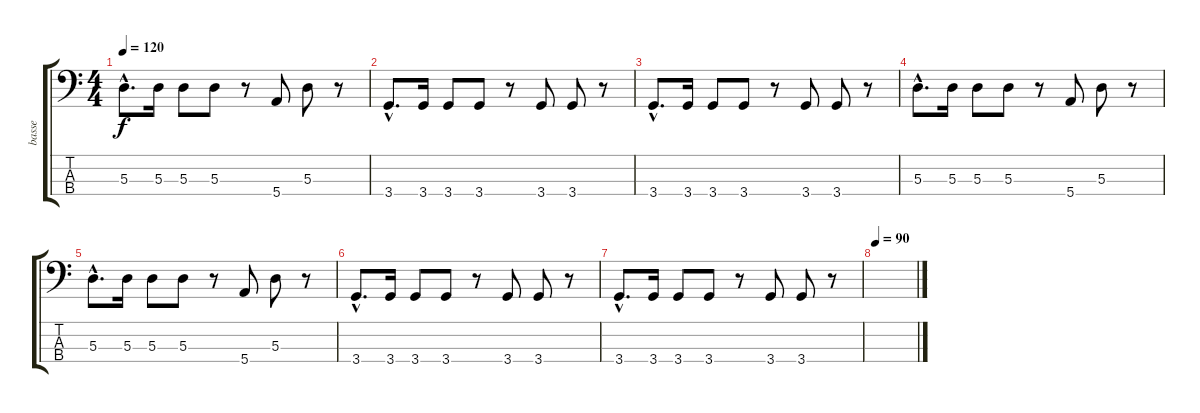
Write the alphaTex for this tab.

\track ("basse" "basse") {instrument electricbasspick}
\staff {score tabs}
\tuning (G2 D2 A1 E1) {hide}
\ts (4 4)
\tempo 120
\clef f4
\ks c
5.3{hac}.8{d dy f} 5.3.16 5.3.8 5.3.8 r.8 5.4.8 5.3.8 r.8 |
3.4{hac}.8{d} 3.4.16 3.4.8 3.4.8 r.8 3.4.8 3.4.8 r.8 |
3.4{hac}.8{d} 3.4.16 3.4.8 3.4.8 r.8 3.4.8 3.4.8 r.8 |
5.3{hac}.8{d} 5.3.16 5.3.8 5.3.8 r.8 5.4.8 5.3.8 r.8 |
5.3{hac}.8{d} 5.3.16 5.3.8 5.3.8 r.8 5.4.8 5.3.8 r.8 |
3.4{hac}.8{d} 3.4.16 3.4.8 3.4.8 r.8 3.4.8 3.4.8 r.8 |
3.4{hac}.8{d} 3.4.16 3.4.8 3.4.8 r.8 3.4.8 3.4.8 r.8 |
\tempo 90
